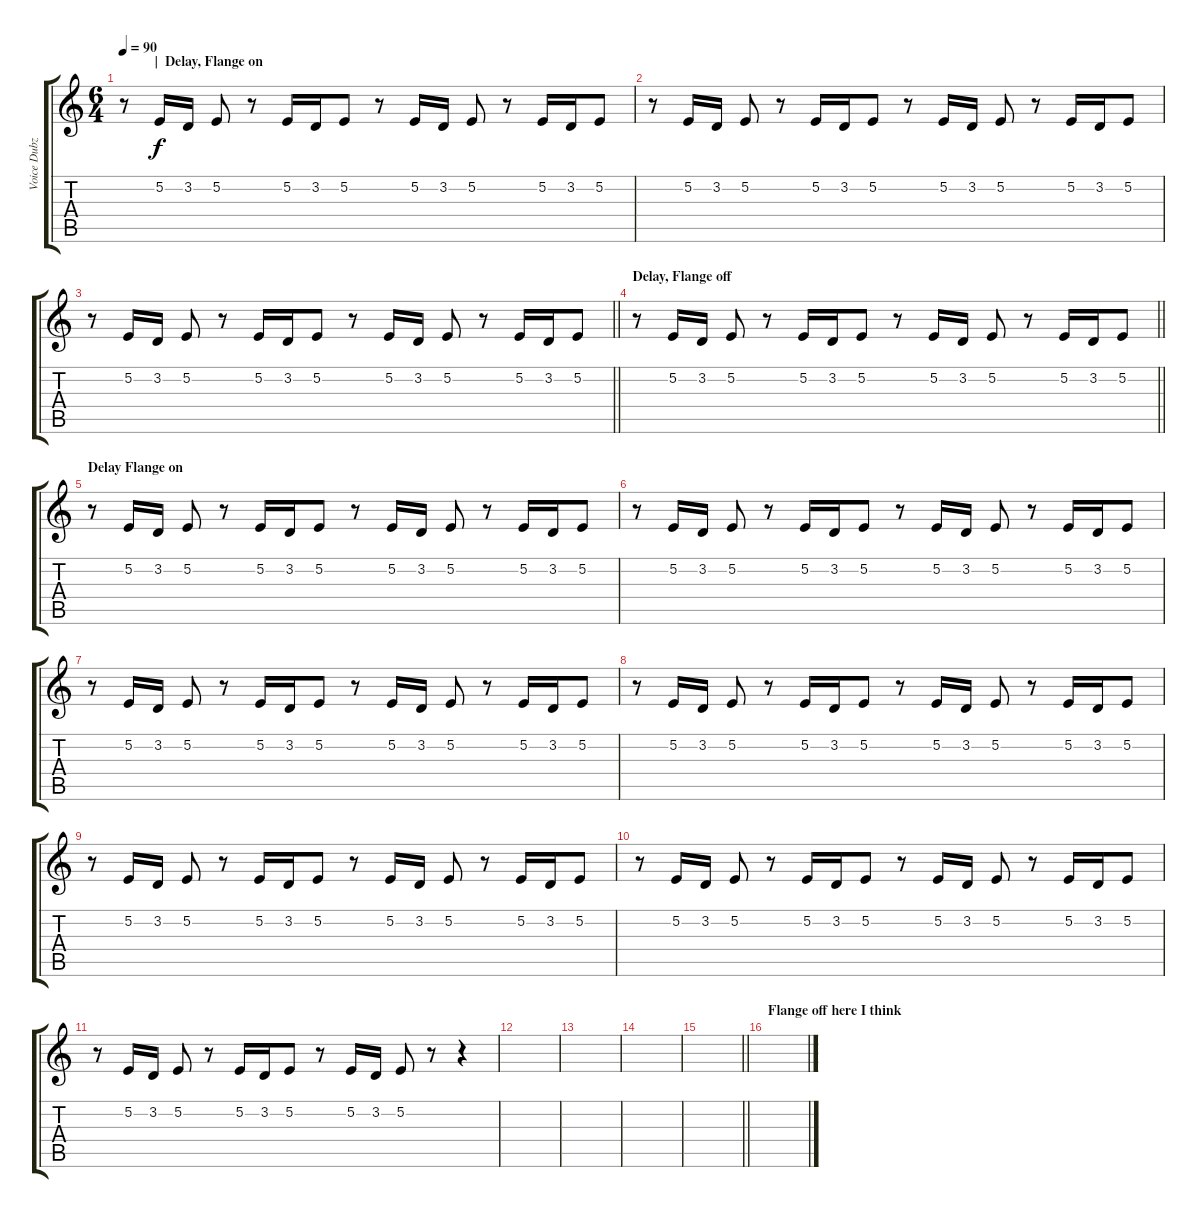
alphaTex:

\track ("Voice Dubz" "Voice Dubz") {instrument oboe}
\staff {score tabs}
\tuning (E4 B3 G3 D3 A2 D2) {hide}
\ts (6 4)
\section ("" "          |  Delay, Flange on")
\tempo 90
\clef g2
\ks c
r.8{dy f} 5.2.16{volume 8} 3.2.16 5.2.8 r.8 5.2.16 3.2.16 5.2.8 r.8 5.2.16 3.2.16 5.2.8 r.8 5.2.16 3.2.16 5.2.8 |
r.8 5.2.16{volume 13} 3.2.16 5.2.8 r.8 5.2.16 3.2.16 5.2.8 r.8 5.2.16 3.2.16 5.2.8 r.8 5.2.16 3.2.16 5.2.8 |
\barLineRight lightlight
r.8 5.2.16{volume 13} 3.2.16 5.2.8 r.8 5.2.16 3.2.16 5.2.8 r.8 5.2.16 3.2.16 5.2.8 r.8 5.2.16 3.2.16 5.2.8 |
\section ("" "Delay, Flange off")
\barLineRight lightlight
r.8 5.2.16{volume 8} 3.2.16 5.2.8 r.8 5.2.16 3.2.16 5.2.8 r.8 5.2.16 3.2.16 5.2.8 r.8 5.2.16 3.2.16 5.2.8 |
\section ("" "Delay Flange on")
r.8 5.2.16{volume 8} 3.2.16 5.2.8 r.8 5.2.16 3.2.16 5.2.8 r.8 5.2.16 3.2.16 5.2.8 r.8 5.2.16 3.2.16 5.2.8 |
r.8 5.2.16{volume 13} 3.2.16 5.2.8 r.8 5.2.16 3.2.16 5.2.8 r.8 5.2.16 3.2.16 5.2.8 r.8 5.2.16 3.2.16 5.2.8 |
r.8 5.2.16{volume 13} 3.2.16 5.2.8 r.8 5.2.16 3.2.16 5.2.8 r.8 5.2.16 3.2.16 5.2.8 r.8 5.2.16 3.2.16 5.2.8 |
r.8 5.2.16{volume 8} 3.2.16 5.2.8 r.8 5.2.16 3.2.16 5.2.8 r.8 5.2.16 3.2.16 5.2.8 r.8 5.2.16 3.2.16 5.2.8 |
r.8 5.2.16{volume 8} 3.2.16 5.2.8 r.8 5.2.16 3.2.16 5.2.8 r.8 5.2.16 3.2.16 5.2.8 r.8 5.2.16 3.2.16 5.2.8 |
r.8 5.2.16{volume 13} 3.2.16 5.2.8 r.8 5.2.16 3.2.16 5.2.8 r.8 5.2.16 3.2.16 5.2.8 r.8 5.2.16 3.2.16 5.2.8 |
r.8 5.2.16{volume 13} 3.2.16 5.2.8 r.8 5.2.16 3.2.16 5.2.8 r.8 5.2.16 3.2.16 5.2.8 r.8 r.4 |
|
|
|
\barLineRight lightlight
|
\section ("" "Flange off here I think")
